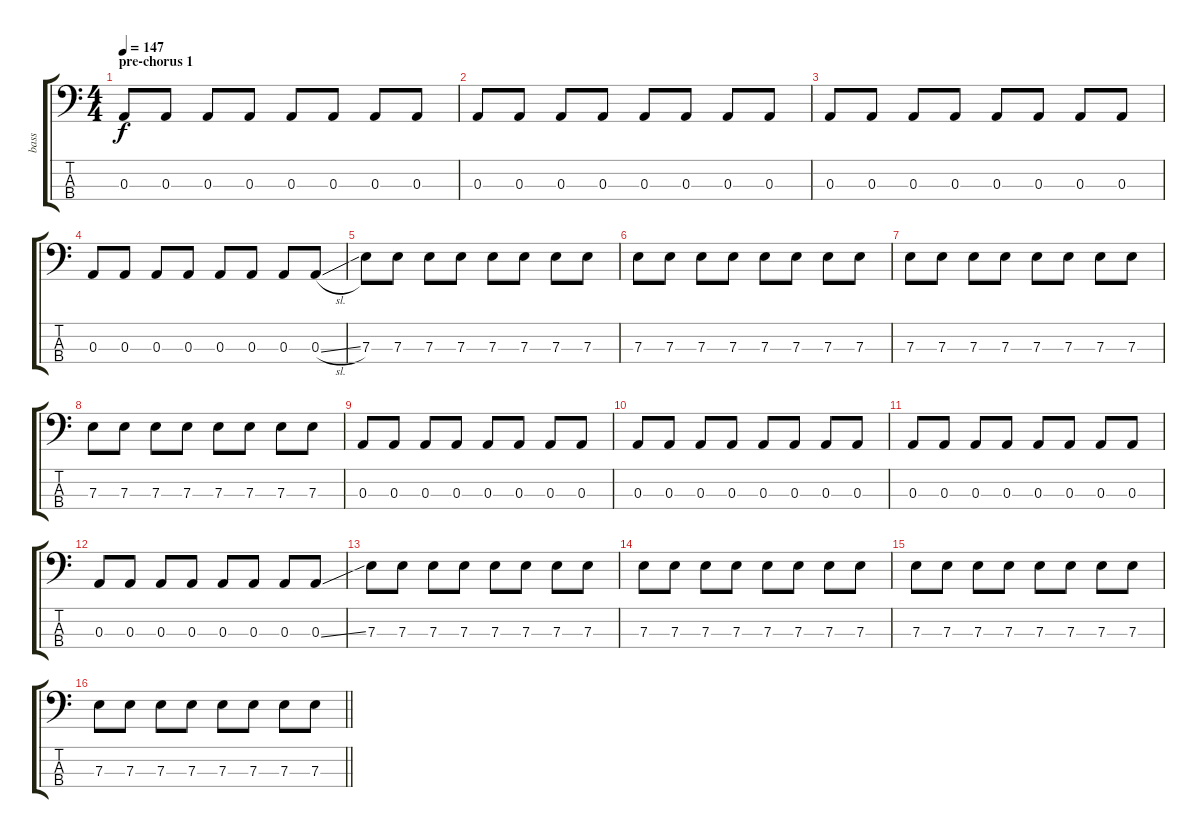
\track ("bass" "bass") {instrument overdrivenguitar}
\staff {score tabs}
\tuning (G2 D2 A1 E1) {hide}
\ts (4 4)
\section ("" "pre-chorus 1")
\tempo 147
\clef f4
\ks c
0.3.8{dy f} 0.3.8 0.3.8 0.3.8 0.3.8 0.3.8 0.3.8 0.3.8 |
0.3.8 0.3.8 0.3.8 0.3.8 0.3.8 0.3.8 0.3.8 0.3.8 |
0.3.8 0.3.8 0.3.8 0.3.8 0.3.8 0.3.8 0.3.8 0.3.8 |
0.3.8 0.3.8 0.3.8 0.3.8 0.3.8 0.3.8 0.3.8 0.3{sl}.8 |
7.3.8 7.3.8 7.3.8 7.3.8 7.3.8 7.3.8 7.3.8 7.3.8 |
7.3.8 7.3.8 7.3.8 7.3.8 7.3.8 7.3.8 7.3.8 7.3.8 |
7.3.8 7.3.8 7.3.8 7.3.8 7.3.8 7.3.8 7.3.8 7.3.8 |
7.3.8 7.3.8 7.3.8 7.3.8 7.3.8 7.3.8 7.3.8 7.3.8 |
0.3.8 0.3.8 0.3.8 0.3.8 0.3.8 0.3.8 0.3.8 0.3.8 |
0.3.8 0.3.8 0.3.8 0.3.8 0.3.8 0.3.8 0.3.8 0.3.8 |
0.3.8 0.3.8 0.3.8 0.3.8 0.3.8 0.3.8 0.3.8 0.3.8 |
0.3.8 0.3.8 0.3.8 0.3.8 0.3.8 0.3.8 0.3.8 0.3{ss}.8 |
7.3.8 7.3.8 7.3.8 7.3.8 7.3.8 7.3.8 7.3.8 7.3.8 |
7.3.8 7.3.8 7.3.8 7.3.8 7.3.8 7.3.8 7.3.8 7.3.8 |
7.3.8 7.3.8 7.3.8 7.3.8 7.3.8 7.3.8 7.3.8 7.3.8 |
\barLineRight lightlight
7.3.8 7.3.8 7.3.8 7.3.8 7.3.8 7.3.8 7.3.8 7.3.8
